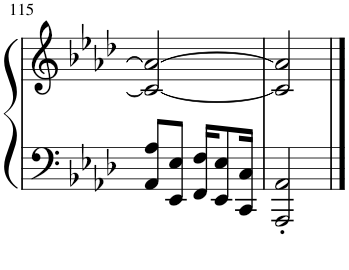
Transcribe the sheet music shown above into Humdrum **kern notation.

**kern	**kern
*part1	*part1
*staff2	*staff1
*I"Фортепиано	*
!!LO:PB:g=z
*clefF4	*clefG2
*k[b-e-a-d-]	*k[b-e-a-d-]
*M2/4	*M2/4
=115	=115
8AA-/ 8A-/L	2c/_ 2a-/_
8EE-/ 8E-/J	.
16FF/ 16F/KL	.
8EE-/ 8E-/	.
16CC/ 16C/Jk	.
=116	=116
2AAA-/' 2AA-/'	2c/] 2a-/]
==	==
*-	*-
